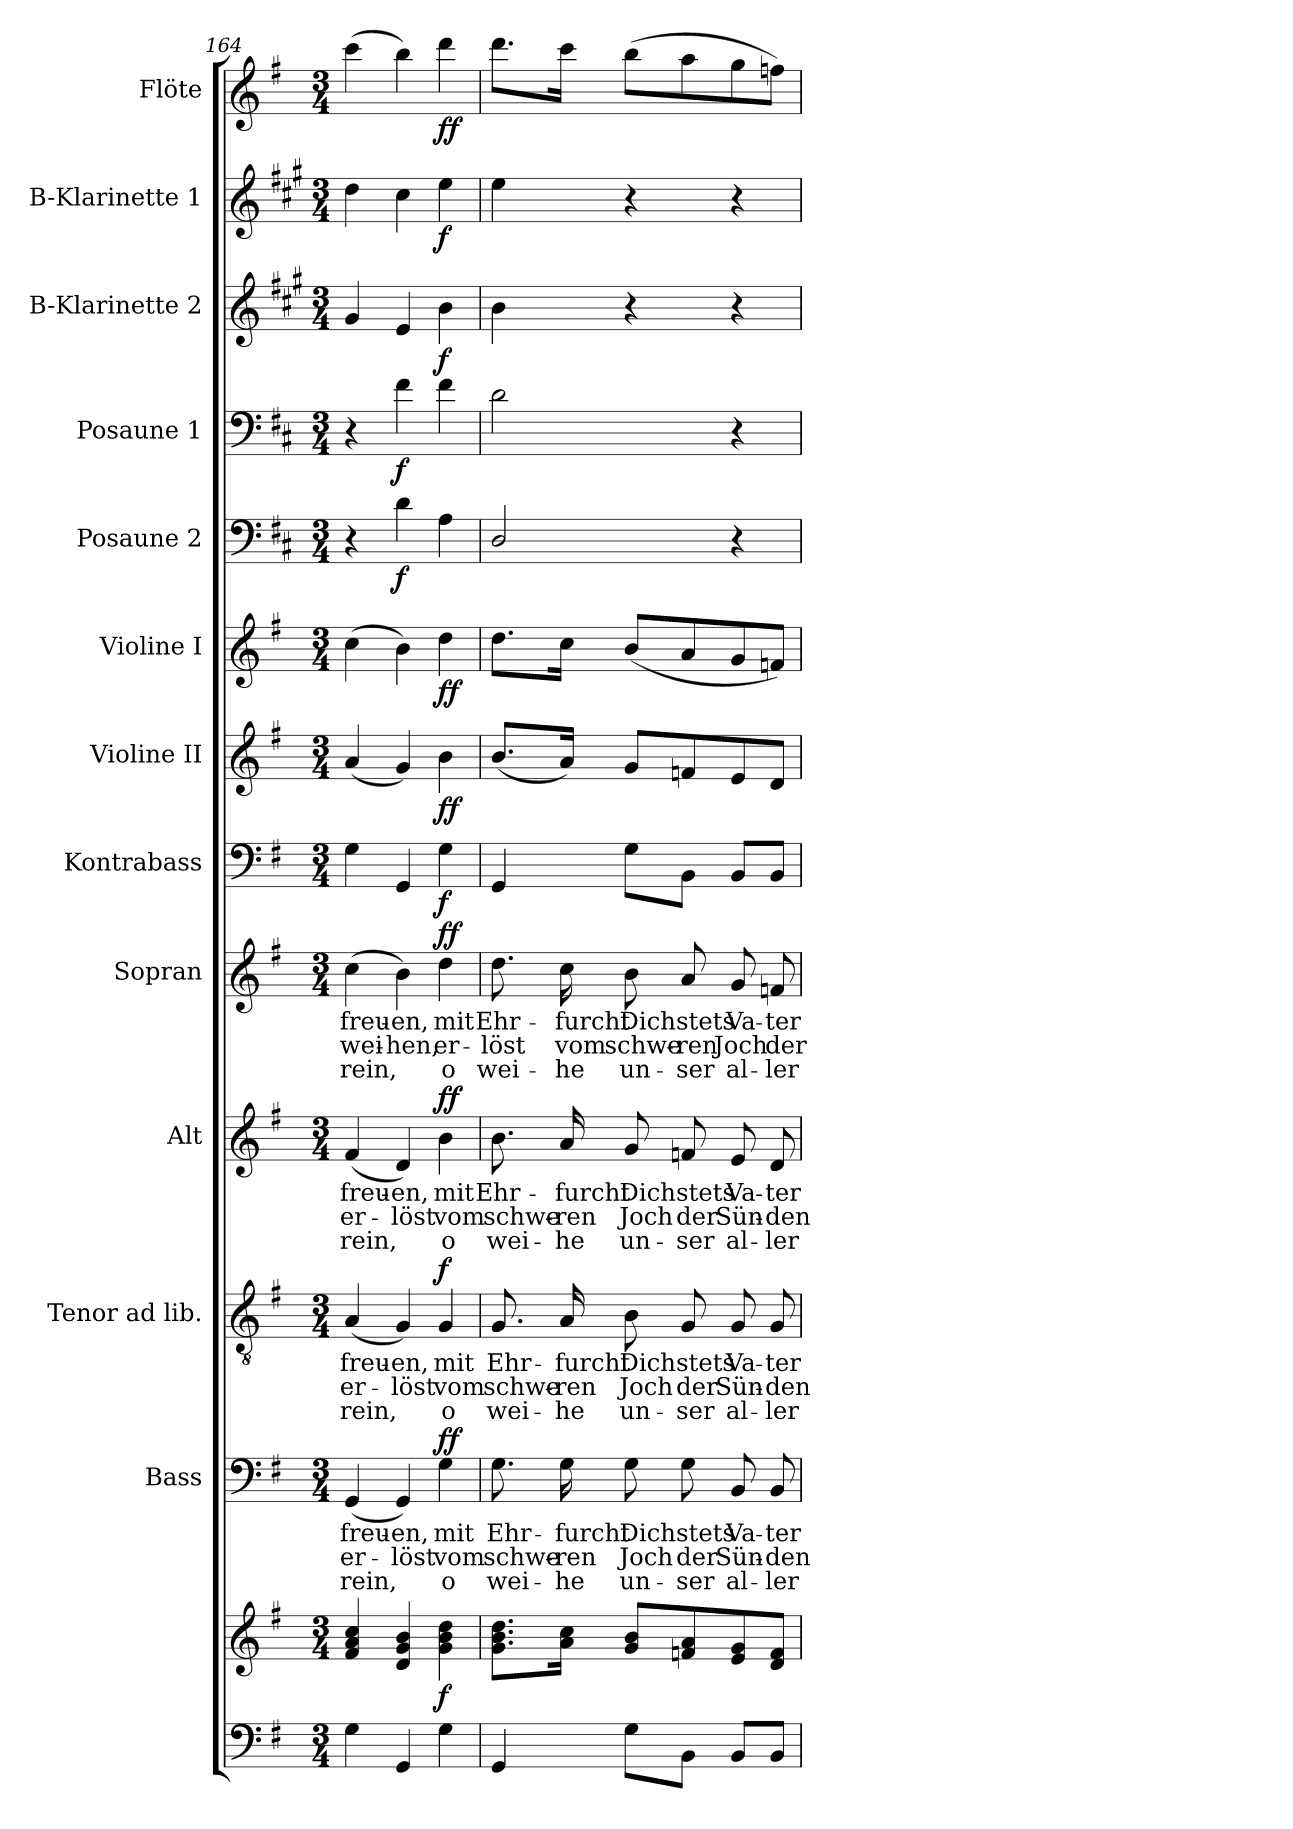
**kern	**kern	**dynam	**kern	**text	**text	**text	**dynam	**kern	**text	**text	**text	**dynam	**kern	**text	**text	**text	**dynam	**kern	**text	**text	**text	**dynam	**kern	**dynam	**kern	**dynam	**kern	**dynam	**kern	**dynam	**kern	**dynam	**kern	**dynam	**kern	**dynam	**kern	**dynam
*part13	*part13	*part13	*part12	*part12	*part12	*part12	*part12	*part11	*part11	*part11	*part11	*part11	*part10	*part10	*part10	*part10	*part10	*part9	*part9	*part9	*part9	*part9	*part8	*part8	*part7	*part7	*part6	*part6	*part5	*part5	*part4	*part4	*part3	*part3	*part2	*part2	*part1	*part1
*staff14	*staff13	*staff13/14	*staff12	*staff12	*staff12	*staff12	*staff12	*staff11	*staff11	*staff11	*staff11	*staff11	*staff10	*staff10	*staff10	*staff10	*staff10	*staff9	*staff9	*staff9	*staff9	*staff9	*staff8	*staff8	*staff7	*staff7	*staff6	*staff6	*staff5	*staff5	*staff4	*staff4	*staff3	*staff3	*staff2	*staff2	*staff1	*staff1
*	*	*	*I"Bass	*	*	*	*	*I"Tenor ad lib.	*	*	*	*	*I"Alt	*	*	*	*	*I"Sopran	*	*	*	*	*I"Kontrabass	*	*I"Violine II	*	*I"Violine I	*	*I"Posaune 2	*	*I"Posaune 1	*	*I"B-Klarinette 2	*	*I"B-Klarinette 1	*	*I"Flöte	*
*	*	*	*I'B.	*	*	*	*	*I'T.	*	*	*	*	*I'A.	*	*	*	*	*I'S.	*	*	*	*	*I'Kb.	*	*I'Vl. II	*	*I'Vl. I	*	*I'Pos 2	*	*I'Pos. 1	*	*I'B Kl. 2	*	*I'B Kl. 1	*	*I'Fl.	*
!!LO:PB:g=z
*clefF4	*clefG2	*	*clefF4	*	*	*	*	*clefGv2	*	*	*	*	*clefG2	*	*	*	*	*clefG2	*	*	*	*	*clefF4	*	*clefG2	*	*clefG2	*	*clefF4	*	*clefF4	*	*clefG2	*	*clefG2	*	*clefG2	*
*	*	*	*	*	*	*	*	*	*	*	*	*	*	*	*	*	*	*	*	*	*	*	*ITrd7c12	*	*	*	*	*	*ITrd4c7	*	*ITrd4c7	*	*ITrd1c2	*	*ITrd1c2	*	*	*
*k[f#]	*k[f#]	*	*k[f#]	*	*	*	*	*k[f#]	*	*	*	*	*k[f#]	*	*	*	*	*k[f#]	*	*	*	*	*k[f#]	*	*k[f#]	*	*k[f#]	*	*k[f#]	*	*k[f#]	*	*k[f#]	*	*k[f#]	*	*k[f#]	*
*G:	*G:	*	*G:	*	*	*	*	*G:	*	*	*	*	*G:	*	*	*	*	*G:	*	*	*	*	*G:	*	*G:	*	*G:	*	*G:	*	*G:	*	*G:	*	*G:	*	*G:	*
*M3/4	*M3/4	*	*M3/4	*	*	*	*	*M3/4	*	*	*	*	*M3/4	*	*	*	*	*M3/4	*	*	*	*	*M3/4	*	*M3/4	*	*M3/4	*	*M3/4	*	*M3/4	*	*M3/4	*	*M3/4	*	*M3/4	*
=164	=164	=164	=164	=164	=164	=164	=164	=164	=164	=164	=164	=164	=164	=164	=164	=164	=164	=164	=164	=164	=164	=164	=164	=164	=164	=164	=164	=164	=164	=164	=164	=164	=164	=164	=164	=164	=164	=164
!	!	!	!	!LO:LY:b	!LO:LY:b	!LO:LY:b	!	!	!LO:LY:b	!LO:LY:b	!LO:LY:b	!	!	!LO:LY:b	!LO:LY:b	!LO:LY:b	!	!	!LO:LY:b	!LO:LY:b	!LO:LY:b	!	!	!	!	!	!	!	!	!	!	!	!	!	!	!	!	!
4G\	4f#/ 4a/ 4cc/	.	(<4GG/	freu-	er-	rein,	.	(<4A/	freu-	er-	rein,	.	(<4f#/	freu-	er-	rein,	.	(>4cc\	freu-	wei-	rein,	.	4GG\	.	(<4a/	.	(>4cc\	.	4r	.	4r	.	4f#/	.	4cc\	.	(>4ccc\	.
!	!	!	!	!LO:LY:b	!LO:LY:b	!	!	!	!LO:LY:b	!LO:LY:b	!	!	!	!LO:LY:b	!LO:LY:b	!	!	!	!LO:LY:b	!LO:LY:b	!	!	!	!	!	!	!	!	!	!LO:DY:b	!	!LO:DY:b	!	!	!	!	!	!
4GG/	4d/ 4g/ 4b/	.	4GG/)	-en,	-löst	.	.	4G/)	-en,	-löst	.	.	4d/)	-en,	-löst	.	.	4b\)	-en,	-hen,	.	.	4GGG/	.	4g/)	.	4b\)	.	4G\	f	4B\	f	4d/	.	4b\	.	4bb\)	.
!	!	!LO:DY:b	!	!LO:LY:b	!LO:LY:b	!LO:LY:b	!LO:DY:a	!	!LO:LY:b	!LO:LY:b	!LO:LY:b	!LO:DY:a	!	!LO:LY:b	!LO:LY:b	!LO:LY:b	!LO:DY:a	!	!LO:LY:b	!LO:LY:b	!LO:LY:b	!LO:DY:a	!	!LO:DY:b	!	!LO:DY:b	!	!LO:DY:b	!	!	!	!	!	!LO:DY:b	!	!LO:DY:b	!	!LO:DY:b
4G\	4g\ 4b\ 4dd\	f	4G\	mit	vom	o	ff	4G/	mit	vom	o	f	4b\	mit	vom	o	ff	4dd\	mit	er-	o	ff	4GG\	f	4b\	ff	4dd\	ff	4D\	.	4B\	.	4a\	f	4dd\	f	4ddd\	ff
=165	=165	=165	=165	=165	=165	=165	=165	=165	=165	=165	=165	=165	=165	=165	=165	=165	=165	=165	=165	=165	=165	=165	=165	=165	=165	=165	=165	=165	=165	=165	=165	=165	=165	=165	=165	=165	=165	=165
!	!	!	!	!LO:LY:b	!LO:LY:b	!LO:LY:b	!	!	!LO:LY:b	!LO:LY:b	!LO:LY:b	!	!	!LO:LY:b	!LO:LY:b	!LO:LY:b	!	!	!LO:LY:b	!LO:LY:b	!LO:LY:b	!	!	!	!	!	!	!	!	!	!	!	!	!	!	!	!	!
4GG/	8.g\ 8.b\ 8.dd\L	.	8.G\	Ehr-	schwe-	wei-	.	8.G/	Ehr-	schwe-	wei-	.	8.b\	Ehr-	schwe-	wei-	.	8.dd\	Ehr-	-löst	wei-	.	4GGG/	.	(<8.b/L	.	8.dd\L	.	2GG/	.	2G\	.	4a\	.	4dd\	.	8.ddd\L	.
!	!	!	!	!LO:LY:b	!LO:LY:b	!LO:LY:b	!	!	!LO:LY:b	!LO:LY:b	!LO:LY:b	!	!	!LO:LY:b	!LO:LY:b	!LO:LY:b	!	!	!LO:LY:b	!LO:LY:b	!LO:LY:b	!	!	!	!	!	!	!	!	!	!	!	!	!	!	!	!	!
.	16a\ 16cc\Jk	.	16G\	-furcht	-ren	-he	.	16A/	-furcht	-ren	-he	.	16a/	-furcht	-ren	-he	.	16cc\	-furcht	vom	-he	.	.	.	16a/Jk)	.	16cc\Jk	.	.	.	.	.	.	.	.	.	16ccc\Jk	.
!	!	!	!	!LO:LY:b	!LO:LY:b	!LO:LY:b	!	!	!LO:LY:b	!LO:LY:b	!LO:LY:b	!	!	!LO:LY:b	!LO:LY:b	!LO:LY:b	!	!	!LO:LY:b	!LO:LY:b	!LO:LY:b	!	!	!	!	!	!	!	!	!	!	!	!	!	!	!	!	!
8G\L	8g/ 8b/L	.	8G\	Dich	Joch	un-	.	8B\	Dich	Joch	un-	.	8g/	Dich	Joch	un-	.	8b\	Dich	schwe-	un-	.	8GG\L	.	8g/L	.	(<8b/L	.	.	.	.	.	4r	.	4r	.	(>8bb\L	.
!	!	!	!	!LO:LY:b	!LO:LY:b	!LO:LY:b	!	!	!LO:LY:b	!LO:LY:b	!LO:LY:b	!	!	!LO:LY:b	!LO:LY:b	!LO:LY:b	!	!	!LO:LY:b	!LO:LY:b	!LO:LY:b	!	!	!	!	!	!	!	!	!	!	!	!	!	!	!	!	!
8BB\J	8fn/ 8a/	.	8G\	stets	der	-ser	.	8G/	stets	der	-ser	.	8fn/	stets	der	-ser	.	8a/	stets	-ren	-ser	.	8BBB\J	.	8fn/	.	8a/	.	.	.	.	.	.	.	.	.	8aa\	.
!	!	!	!	!LO:LY:b	!LO:LY:b	!LO:LY:b	!	!	!LO:LY:b	!LO:LY:b	!LO:LY:b	!	!	!LO:LY:b	!LO:LY:b	!LO:LY:b	!	!	!LO:LY:b	!LO:LY:b	!LO:LY:b	!	!	!	!	!	!	!	!	!	!	!	!	!	!	!	!	!
8BB/L	8e/ 8g/	.	8BB/	Va-	Sün-	al-	.	8G/	Va-	Sün-	al-	.	8e/	Va-	Sün-	al-	.	8g/	Va-	Joch	al-	.	8BBB/L	.	8e/	.	8g/	.	4r	.	4r	.	4r	.	4r	.	8gg\	.
!	!	!	!	!LO:LY:b	!LO:LY:b	!LO:LY:b	!	!	!LO:LY:b	!LO:LY:b	!LO:LY:b	!	!	!LO:LY:b	!LO:LY:b	!LO:LY:b	!	!	!LO:LY:b	!LO:LY:b	!LO:LY:b	!	!	!	!	!	!	!	!	!	!	!	!	!	!	!	!	!
8BB/J	8d/ 8f/J	.	8BB/	-ter	-den	-ler	.	8G/	-ter	-den	-ler	.	8d/	-ter	-den	-ler	.	8fn/	-ter	der	-ler	.	8BBB/J	.	8d/J	.	8fn/J)	.	.	.	.	.	.	.	.	.	8ffn\J)	.
=	=	=	=	=	=	=	=	=	=	=	=	=	=	=	=	=	=	=	=	=	=	=	=	=	=	=	=	=	=	=	=	=	=	=	=	=	=	=
*-	*-	*-	*-	*-	*-	*-	*-	*-	*-	*-	*-	*-	*-	*-	*-	*-	*-	*-	*-	*-	*-	*-	*-	*-	*-	*-	*-	*-	*-	*-	*-	*-	*-	*-	*-	*-	*-	*-
